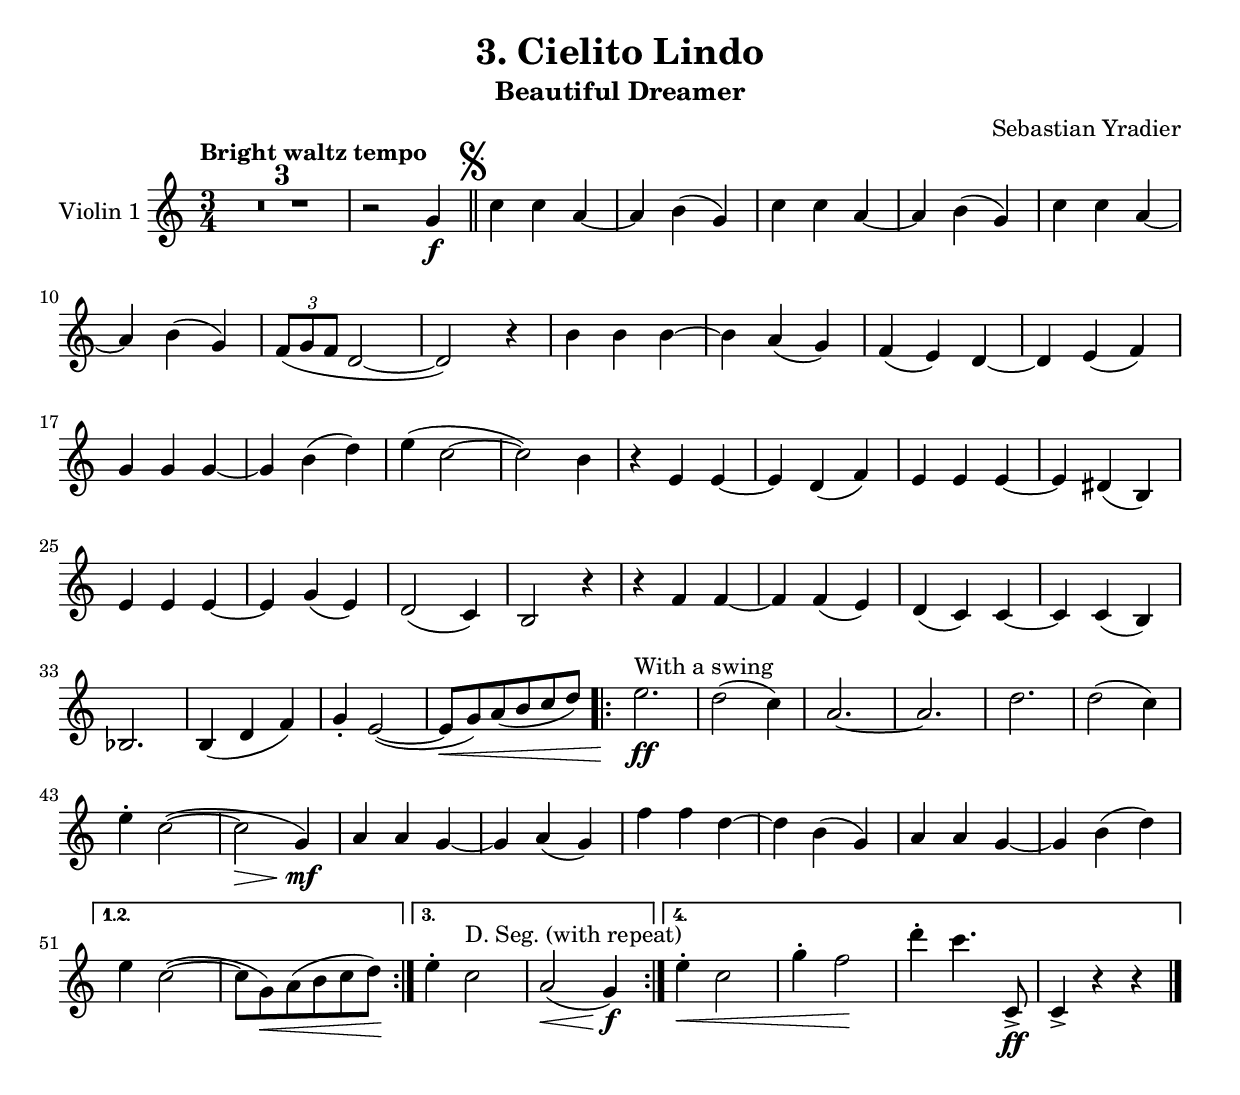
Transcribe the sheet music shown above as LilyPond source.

% Created on Sun May 15 16:43:59 CEST 2011
\version "2.12.0"

\header {
	title = "3. Cielito Lindo" 
 subtitle = "Beautiful Dreamer" 
 	composer = "Sebastian Yradier" 

}

mbreak = {\break}

\include "deutsch.ly"

staffViolin = \new Staff {
	\time 3/4
	\set Staff.instrumentName = "Violin 1"
	\set Staff.midiInstrument = "violin"
	\key c \major
	\clef treble
	\compressFullBarRests
	\relative c'' { 
		\tempo "Bright waltz tempo"
		R2.*3
		r2 g4 \f
		\bar "||" \mark \markup { \musicglyph #"scripts.segno" }
		c c a~
		a h( g)
		c c a~
		a h( g)
		c c a~ \mbreak
		a h( g)
		\times 2/3 {f8( g f} d2~
		d2) r4
		h' h h~
		h a( g) 
		f( e) d~
		d e( f) \mbreak
		g g g~
		g h( d)
		e( c2~
		c2) h4
		r4 e, e~
		e d( f)
		e e e~
		e dis( h) \mbreak
		e e e~
		e g( e)
		d2( c4)
		h2 r4
		r4 f' f~
		f f( e)
		d( c) c~
		c c( h)\mbreak
		b2. 
		h4( d f)
		g-. e2(~
		e8 \< g) a( h c d)
		\repeat volta 4 {
			e2. \ff ^"With a swing" 
			d2( c4)
			a2.~
			a2.
			d2.
			d2( c4) \mbreak
			e4-.
			c2~(
			c2 \> g4) \mf
			a a g~
			g a( g)
			f' f d~
			d h( g)
			a a g~
			g h( d)
		}
		\alternative 
		{
			{
				e4 c2~(
				c8 g) \< a( h c d) \!
			}
			{
				e4-. c2 ^"D. Seg. (with repeat)"
				a2( \< g4) \f
			}
			{
				e'-. \< c2 
				g'4-. f2 \!
				d'4-. c4. c,,8-> \ff
				c4-> r4 r4
			}
		}
		
		


	\bar "|."
	}

}


\score {
	<<
		
		\staffViolin
		
	>>
	
	

  \layout {
  }
}

\paper {
}


